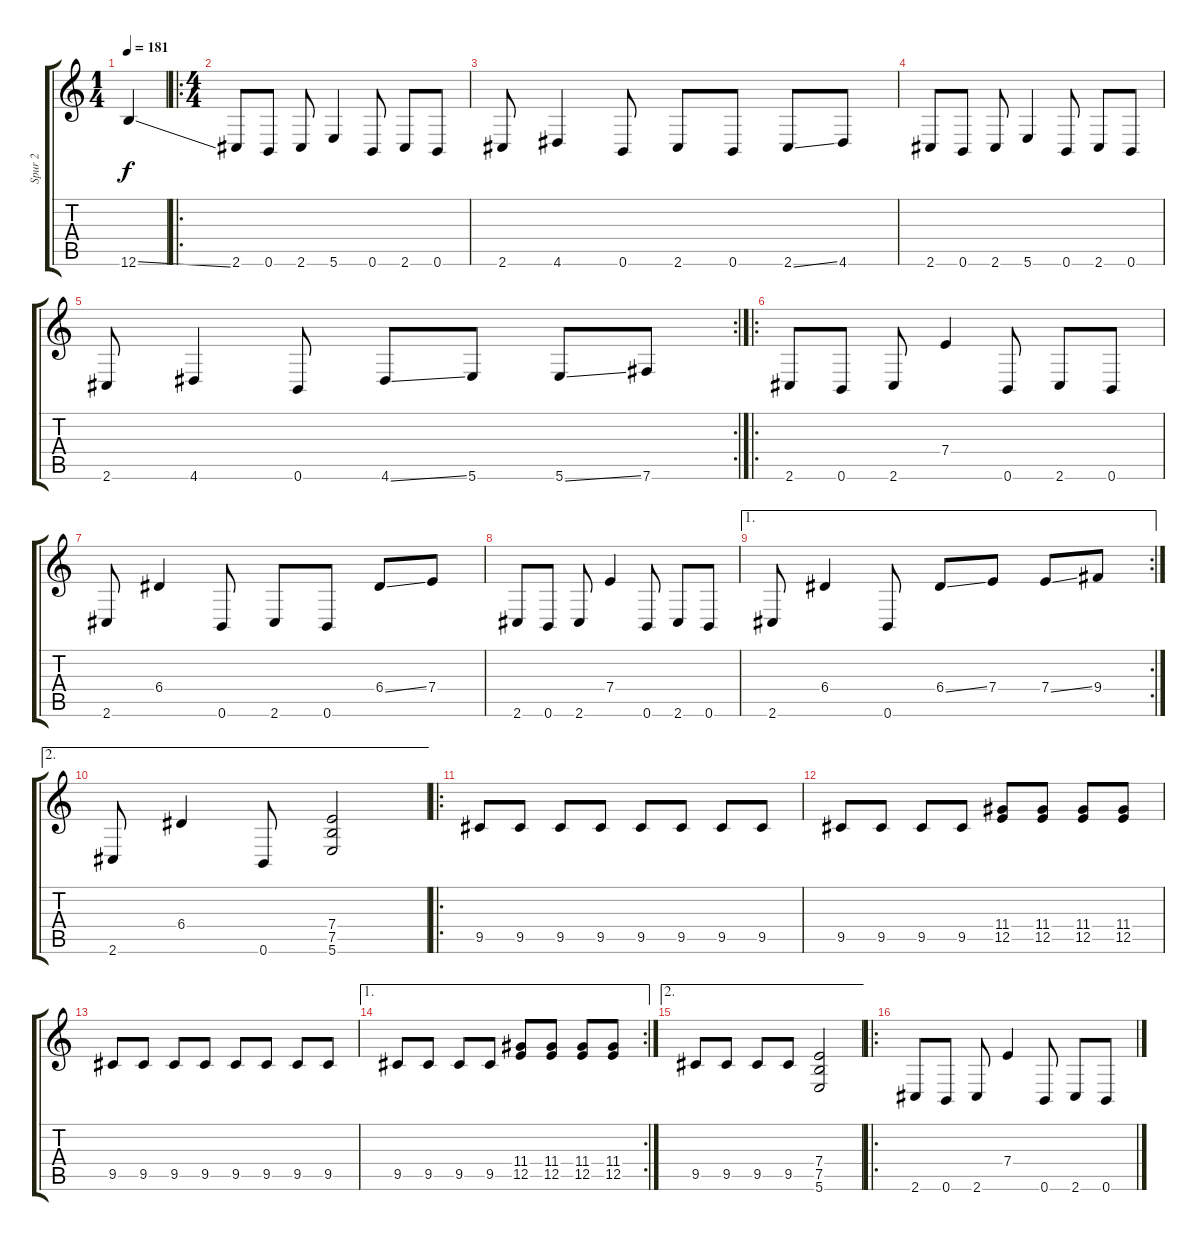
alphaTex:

\track ("Spur 2" "Spur 2") {instrument distortionguitar}
\staff {score tabs}
\tuning (B3 Gb3 D3 A2 E2 B1) {hide}
\ts (1 4)
\tempo 181
\clef g2
\ks c
12.6{ss}.4{dy f instrument distortionguitar} |
\ro
\ts (4 4)
2.6.8 0.6.8 2.6.8 5.6.4 0.6.8 2.6.8 0.6.8 |
2.6.8 4.6.4 0.6.8 2.6.8 0.6.8 2.6{ss}.8 4.6.8 |
2.6.8 0.6.8 2.6.8 5.6.4 0.6.8 2.6.8 0.6.8 |
\rc 2
2.6.8 4.6.4 0.6.8 4.6{ss}.8 5.6.8 5.6{ss}.8 7.6.8 |
\ro
2.6.8 0.6.8 2.6.8 7.4.4 0.6.8 2.6.8 0.6.8 |
2.6.8 6.4.4 0.6.8 2.6.8 0.6.8 6.4{ss}.8 7.4.8 |
2.6.8 0.6.8 2.6.8 7.4.4 0.6.8 2.6.8 0.6.8 |
\ae 1
\rc 2
2.6.8 6.4.4 0.6.8 6.4{ss}.8 7.4.8 7.4{ss}.8 9.4.8 |
\ae 2
2.6.8 6.4.4 0.6.8 (7.4 7.5 5.6).2 |
\ro
9.5.8{volume 7} 9.5.8 9.5.8 9.5.8 9.5.8 9.5.8 9.5.8 9.5.8 |
9.5.8 9.5.8 9.5.8 9.5.8 (11.4 12.5).8 (11.4 12.5).8 (11.4 12.5).8 (11.4 12.5).8 |
9.5.8 9.5.8 9.5.8 9.5.8 9.5.8 9.5.8 9.5.8 9.5.8 |
\ae 1
\rc 2
9.5.8 9.5.8 9.5.8 9.5.8 (11.4 12.5).8 (11.4 12.5).8 (11.4 12.5).8 (11.4 12.5).8 |
\ae 2
9.5.8 9.5.8 9.5.8 9.5.8 (7.4 7.5 5.6).2{volume 13} |
\ro
2.6.8 0.6.8 2.6.8 7.4.4 0.6.8 2.6.8 0.6.8
